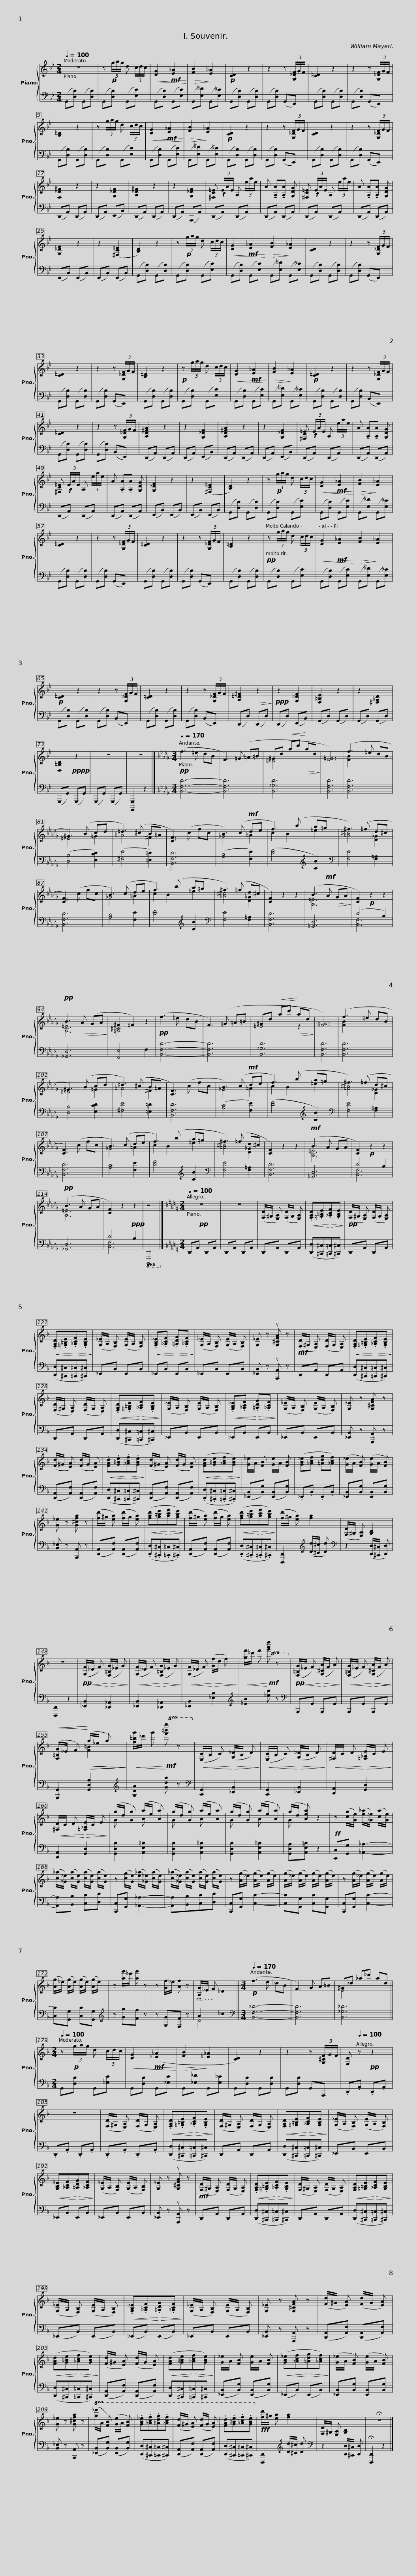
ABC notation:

X:1
%%score { ( 1 3 ) | ( 2 4 ) }
L:1/8
Q:1/4=100
M:2/4
I:linebreak $
K:Bb
V:1 treble
V:3 treble
V:2 bass
V:4 bass
V:1
 z4 | z!p! (3g/a/g/ d (3c/d/c/ |!<(! [DG]2!mf! [E_A]2!<)! |!>(! [FB]2!>)! [E_A]2 |!p! [CD]2 z2 |$ %5
 z2 z (3[G,_DF]/G/F/ | [C=D]2 z2 | z2 z (3[G,_DF]/G/F/ | [B,=D]2 z2 | z (3g/a/g/ d (3c/d/c/ |$ %10
!<(! [DG]2!mf! [E_A]2!<)! |!>(! [FB]2!>)! [E_A]2 |!p! [CD]2 z2 | z2 z (3[G,_DF]/G/F/ | [CD]2 z2 |$ %15
 z2 z (3[G,_DF]/G/F/ | [F,D^F]2 z2 | z2 [G,_DF]2 | [A,D^F]2 z2 | z2 [G,_DF]2 |$ %20
 [^F,C=E]!f! (3E/A/E/ A, (3e/a/e/ | A !tenuto![A,A]!tenuto![A,A] [G,DG] | [^F,C=E]!f! (3E/A/E/ A, (3e/a/e/ | A !tenuto![A,A]!tenuto![A,A] [G,DG] |$ [G,_DF]2 z2 | %25
 z2 ([^F,C=E]2 | [B,D]2) z2 | z!p! (3g/a/g/ d (3c/d/c/ |!<(! [DG]2!mf! [E_A]2!<)! |$!>(! [FB]2!>)! [E_A]2 | %30
 [CD]2 z2 | z2 z (3[G,_DF]/G/F/ | [C=D]2 z2 | z2 z (3[G,_DF]/G/F/ |$ [B,=D]2 z2 | %35
!p! z (3g/a/g/ d (3c/d/c/ |!<(! [DG]2!mf! [E_A]2!<)! |!>(! [FB]2!>)! [E_A]2 |!p! [C=D]2 z2 |$ z2 z (3[G,_DF]/G/F/ | %40
 [C=D]2 z2 | z2 z (3[G,_DF]/G/F/ | [A,D^FA]2 z2 | z2 [G,_DF]2 | [A,D^FA]2 z2 |$ %45
 z2 [G,_DF]2 | [^F,C=E]!f! (3E/A/E/ A, (3e/a/e/ | A !tenuto![A,A]!tenuto![A,A] [G,DG] | [^F,C=E]!f! (3E/A/E/ A, (3e/a/e/ | A !tenuto![A,A]!tenuto![A,A] [G,DG] |$ %50
 [G,_DF]2 z2 | z2 ([^F,C=E]2 | [B,D]2) z2 | z!p! (3g/a/g/ d (3c/d/c/ |!<(! [DG]2!mf! [E_A]2!<)! | %55
!>(! [FB]2!>)! [E_A]2 |$ [C=D]2 z2 | z2 z (3[G,_DF]/G/F/ | [C=D]2 z2 | z2 z (3[G,_DF]/G/F/ | %60
 [B,=D]2 z2 |!pp! z (3g/a/g/ d (3c/d/c/ |$!<(! [DG]2!mf! [E_A]2!<)! |!>(! [FB]2!>)! [E_A]2 |!p! [C=D]2 z2 | %65
 z2 z (3[G,_DF]/G/F/ | [C=D]2 z2 | z2 z (3[G,_DF]/G/F/ |$ [A,=D^F]2!>(! z2!>)! |!ppp! z2 [G,_DF]2 | %70
 [F,=B,E]2 z2 | z2 [^F,_A,D]2 | [D,=B,D]2!pppp! z2 | z4 | z4 |]$ %75
[K:Db][M:3/4]!pp![Q:1/4=170] (f3 =e dB | F3) (=G =A=B | ^Gd!<(! ad'!<)!!>(! ad!>)! | [F=G]6) |$ (f3 =e dB | %80
 ^G3) (B cd | =d3) (^c B=A | [CF]3) (c fc |$ B3) (c!mf! de | f3) (b a=g | %85
 ^f3) (=f d^c | [CF]3) (c fc |$ B3) (c de | f3) (b a=g | ^f3) (=f d^c | %90
 [CF]2) z2 z2 |$ (B3!mf! A!>(! GA!>)! | [CF]2)!p! z2 z2 |!pp! B3!>(! A (GA!>)! | ^F2 =F2) z2 |$ %95
!pp! (f3 =e dB | F3) (=G =A=B | ^Gd!<(! ad'!<)!!>(! ad!>)! | [F=G]6) | (f3 =e dB |$ %100
 ^G3) (B cd | =d3) (^c B=A | [CF]3) (c fc | B3) (c!mf! de | f3) (b a=g |$ %105
 ^f3) (=f d^c | [CF]3) (c fc | B3) (c de | f3) (b a=g | ^f3) (=f d^c |$ %110
 [CF]2) z2 z2 |!mf! (B3 A GA | [CF]2)!p! z2 z2 |!pp! (B3 A GA | [CF]2) z2!ppp! z2 | %115
 z4 |]$[K:F][M:2/4]!pp![Q:1/4=100] z4 | z4 | ([F,D]/^G,/ [E,A,]) ([F,D]/G,/ [E,A,]) |!<(! .[F,A,D].[=G,=B,E]!<)!!>(!.[_A,CF].[G,B,E]!>)! |$ %120
!pp! ([F,D]/^G,/ [E,A,]) ([F,D]/G,/ [E,A,]) |!<(! .[F,A,D].[=G,=B,E]!<)!!>(!.[_A,CF].[G,B,E]!>)! | ([G,_E]/A,/ [F,B,]) ([G,E]/A,/ [F,B,]) |!<(! .[G,B,_E].[_A,CF]!<)!!>(! .[=A,DG].[_A,CF]!>)! |$ ([G,_E]/A,/ [F,B,]) ([G,E]/A,/ [F,B,]) | %125
 [G,_E] z u[G,^CFA] z |!mf! ([F,D]/^G,/ [E,A,]) ([F,D]/G,/ [E,A,]) |!<(! .[F,A,D].[=G,=B,E]!<)!!>(!.[_A,CF].[G,B,E]!>)! | ([F,D]/^G,/ [E,A,]) ([F,D]/G,/ [E,A,]) |$!<(! .[F,A,D].[=G,=B,E]!<)!!>(!.[_A,CF].[G,B,E]!>)! | %130
 ([G,_E]/A,/ [F,B,]) ([G,E]/A,/ [F,B,]) |!<(! .[G,B,_E].[_A,CF]!<)!!>(! .[=A,DG].[_A,CF]!>)! | ([G,_E]/A,/ [F,B,]) ([G,E]/A,/ [F,B,]) | [G,_E] z [G,^CFA] z |$ ([Fd]/^G/ [EA]) ([Fd]/G/ [EA]) | %135
!<(! .[FAd].[G=Be]!<)!!>(!.[_Acf].[GBe]!>)! | ([Fd]/^G/ [EA]) ([Fd]/G/ [EA]) |!<(! ([FAd][G=Be]!<)!!>(![_Acf][GBe])!>)! | [G_e]/A/ [FB] [Ge]/A/ [FB] |$ ([GB_e][_Acf] [=Adg][_Acf]) | %140
 ([G_e]/A/ [FB]) ([Ge]/A/ [FB]) | [G_e] z [G^cfa] z | ([fd']/^g/ [ea]) ([fd']/g/ [ea]) |!<(! ([fad'][g=be']!<)!!>(![ac'f'][gbe'])!>)! |$ ([fd']/^g/ [ea]) ([fd']/g/ [ea]) | %145
!<(! ([fad'][g=be']!<)!!>(![ac'f'][gbe'])!>)! | ([fd']/^g/ [ea]) [fa]2 | ([F,D]/^G,/ [E,A,]) [G,B,]2 | z4 |$!pp!!<(! ([G,F]/_D/ F)!<)!!>(! ([F,=B,G]/_E/ G)!>)! | %150
!<(! ([G,F]/_D/ F)!<)!!>(! ([F,=B,G]/_E/ G)!>)! |!<(! ([G,F]/_D/ F)!<)!!>(! ([Gf]/d/ f)!>)! |!<(! [gf']/_d'/ f'!<)!!mf!!8va(! [g'b'f''] z!8va)! |$!pp!!<(! ([F,=B,G]/_E/ F)!<)!!>(! ([G,^CA]/F/ A)!>)! |!<(! ([F,=B,G]/_E/ F)!<)!!>(!!>(! ([G,^CA]/F/ A)!>)!!>)! | %155
!<(!!<(! ([F,=B,G]/_E/ F)!<)!!<)!!>(!!>(!!>(! (g/_e/ g)!>)!!>)!!>)! |!<(! [f=bg']/_d'/ g'!<)!!mf!!8va(! [f'=b'g''] z!8va)! |$!<(! ([E,C]/B,/ C)!<)!!>(! ([G,_D]/B,/ D)!>)! |!<(! ([E,C]/B,/ C)!<)!!>(! ([G,_D]/B,/ D)!>)! |!<(! [^F,D]/C/ D!<)!!>(! [=F,_A,E]/C/ E!>)! | %160
!<(! [^F,D]/C/ D!<)!!>(! [=F,_A,E]/C/ E!>)! |$ (g/d/ [Gg]) (a/e/ [Aa]) | (g/d/ [Gg]) (a/e/ [Aa]) | (g/d/ [Gg]) (a/e/ [Aa]) | (g/d/ [Aea]) z2 |$ %165
!ff! z ([cg]/[Ge]/) ([e_a]/[_G_e]/) ([ca]/[Ge]/) | ([c_a]/[_G_e]/) ([ca]/[Ge]/) ([ca]/[Ge]/) ([ca]/[Ge]/) | z ([cg]/[Ge]/) ([e_a]/[_G_e]/) ([ca]/[Ge]/) |$ ([c_a]/[_G_e]/) ([ca]/[Ge]/) ([ca]/[Ge]/) ([ca]/[Ge]/) | z ([Ag]/_e/) ([Ag]/e/) ([Ag]/e/) | %170
 ([Ag]/_e/) ([Ag]/e/) ([Ag]/e/) ([Ag]/e/) |$ z ([Ag]/_e/) ([Ag]/e/) ([Ag]/e/) | ([Ag]/_e/) ([Ag]/e/) ([Ag]/e/) ([Ag]/e/) | z [ag']/_e'/ [ag'] z |$ z [Gf]/_e/ [Af] z | %175
 [A,G]/_E/ F _D2 ||[M:3/4][Q:1/4=170]!p! (f3 e _dB | F3) G A=B | ^G_d _a_d' ad ||$[M:2/4][Q:1/4=100] z!p! (3g/a/g/ d (3c/d/c/ | %180
!<(! [DG]2!mf! ([_E_A]2!<)! |!>(! [FB]2!>)! [_E_A]2 | [CD]2) z2 |$ z2 z (3[G,^CF]/G/F/ | [F,D][Q:1/4=100] z!pp! z2 | %185
 z4 | ([F,D]/^G,/ [E,A,]) ([F,D]/G,/ [E,A,]) |$!<(! .[F,A,D].[=G,=B,E]!<)!!>(!.[_A,CF].[G,B,E]!>)! | ([F,D]/^G,/ [E,A,]) ([F,D]/G,/ [E,A,]) |!<(! [F,A,D][=G,=B,E]!<)!!>(![_A,CF][G,B,E]!>)! | %190
 ([G,_E]/A,/ [F,B,]) ([G,E]/A,/ [F,B,]) |$!<(! [G,B,_E][_A,CF]!<)!!>(![=A,DG][_A,CF]!>)! | ([G,_E]/A,/ [F,B,]) ([G,E]/A,/ [F,B,]) | [G,_E] z u[G,^CFA] z |!mf! ([F,D]/^G,/ [E,A,]) ([F,D]/G,/ [E,A,]) |$ %195
!<(! .[F,A,D].[=G,=B,E]!<)!!>(!.[_A,CF].[G,B,E]!>)! | ([F,D]/^G,/ [E,A,]) ([F,D]/G,/ [E,A,]) |!<(! [F,A,D][=G,=B,E]!<)!!>(![_A,CF][G,B,E]!>)! | ([G,_E]/A,/ [F,B,]) ([G,E]/A,/ [F,B,]) |!<(! .[G,B,_E].[_A,CF]!<)!!>(!.[=A,DG].[_A,CF]!>)! |$ %200
 ([G,_E]/A,/ [F,B,]) ([G,E]/A,/ [F,B,]) | [G,_E] z [G,^CFA] z | ([Fd]/^G/ [EA]) ([Fd]/G/ [EA]) |!<(! ([FAd][G=Be]!<)!!>(![_Acf][GBe])!>)! |$ ([Fd]/^G/ [EA]) ([Fd]/G/ [EA]) | %205
!<(! ([FAd][G=Be]!<)!!>(![_Acf][GBe])!>)! | [G_e]/A/ [FB] [Ge]/A/ [FB] |!<(! ([GB_e][_Acf]!<)!!>(![=Adg][_Acf])!>)! |$ ([G_e]/A/ [FB]) ([Ge]/A/ [FB]) | [G_e] z [G^cfa] z | %210
!8va(! ([g_e']/a/ [fb]) ([ge']/a/ [fb]) | .[gb_e'].[_ac'f'].[=ad'g'].[_ac'f'] |$ ([fd']/^g/ [ea]) ([fd']/g/ [ea]) | .[fad'].[g=be'].[_ac'f'].[gbe']!8va)! |!fff! [fd']/^g/ [ea] [fa]2 | %215
 [F,D]/^G,/ [E,A,] [G,B,]2 | !fermata!z4 |] %217
V:2
 (G,,[D,B,]) (G,,[D,B,]) | (G,,[D,B,]) (G,,[E,C]) | (G,,[D,B,]) (G,,[E,C]) | (G,,[E,_D]) (G,,[E,_C]) | (G,,[D,B,]) (G,,[D,B,]) |$ %5
 (G,,[D,B,]) (G,,E,,) | (G,,[D,B,]) (G,,[D,B,]) | (G,,[D,B,]) (G,,E,,) | (G,,[D,B,]) (G,,[D,B,]) | (G,,[D,B,]) (G,,[E,C]) |$ %10
 (G,,[D,B,]) (G,,[E,C]) | (G,,[E,_D]) (G,,[E,_C]) | (G,,[D,B,]) (G,,[D,B,]) | (G,,[D,B,]) (G,,E,,) | (G,,[D,B,]) (G,,[D,B,]) |$ %15
 (G,,[D,B,]) (G,,E,,) | (D,,A,,) (D,,A,,) | (D,,A,,) (E,,B,,) | (D,,A,,) (D,,A,,) | (D,,A,,) (A,,,A,,) |$ %20
 (D,,A,,) (D,,A,,) | (D,,A,,) (D,,A,,) | (D,,A,,) (D,,A,,) | (D,,A,,) (D,,A,,) |$ (E,,B,,) (E,,B,,) | %25
 (E,,B,,) (E,,B,,) | (G,,[D,B,]) (G,,[D,B,]) | (G,,[D,B,]) (G,,[E,C]) | (G,,[D,B,]) (G,,[E,C]) |$ (G,,[E,_D]) (G,,[E,_C]) | %30
 (G,,[D,B,]) (G,,[D,B,]) | (G,,[D,B,]) (G,,E,,) | (G,,[D,B,]) (G,,[D,B,]) | (G,,[D,B,]) (G,,E,,) |$ (G,,[D,B,]) (G,,[D,B,]) | %35
 (G,,[D,B,]) (G,,[E,C]) | (G,,[D,B,]) (G,,[E,C]) | (G,,[E,_D]) (G,,[E,_C]) | (G,,[D,B,]) (G,,[D,B,]) |$ (G,,[D,B,]) (B,,E,,) | %40
 (G,,[D,B,]) (G,,[D,B,]) | (G,,[D,B,]) (B,,E,,) | (D,,A,,) (D,,A,,) | (D,,A,,) (E,,B,,) | (D,,A,,) (D,,A,,) |$ %45
 (D,,A,,) (E,,B,,) | (D,,A,,) (D,,A,,) | (D,,A,,) (D,,A,,) | (D,,A,,) (D,,A,,) | (D,,A,,) (D,,A,,) |$ %50
 (E,,B,,) (E,,B,,) | (E,,B,,) (E,,B,,) | (G,,[D,B,]) (G,,[D,B,]) | (G,,[D,B,]) (G,,[E,C]) | (G,,[D,B,]) (G,,[E,C]) | %55
 (G,,[E,_D]) (G,,[E,_C]) |$ (G,,[D,B,]) (G,,[D,B,]) | (G,,[D,B,]) (G,,E,,) | (G,,[D,B,]) (G,,[D,B,]) | (G,,[D,B,]) (G,,E,,) | %60
 (G,,[D,B,]) (G,,[D,B,]) | (G,,[D,B,]) (G,,[E,C]) |$ (G,,[D,B,]) (G,,[E,C]) | (G,,[E,_D]) (G,,[E,_C]) | (G,,[D,B,]) (G,,[D,B,]) | %65
 (G,,[D,B,]) (B,,E,,) | (G,,[D,B,]) (G,,[D,B,]) | (G,,[D,B,]) (B,,E,,) |$ (D,,D,) (D,,D,) | (D,,D,) (E,,B,,) | %70
 (G,,D,) (G,,D,) | (G,,D,) (G,,D,) | (G,,,G,,) (G,,,G,,) | (G,,,G,,) (G,,,G,,) | [G,,,,G,,,]2 z2 |]$ %75
[K:Db][M:3/4] [B,,F,D]6- | [B,,F,D]6 | [B,,_G,D]6 | [B,,F,D]6 |$ [B,,F,D]6 | %80
 ([D,B,]4 [E,CD]2) | ([^F,E]4 [=E,=D]2) | [B,,F,D]6 |$ ([A,C]4 [F,E]2) | ([DF]4[K:treble] [CB]2) | %85
[K:bass] [F,E]4 [F,=A,]2 | [B,,F,D]6 |$ [A,C]4 [F,E]2 | [DF]4[K:treble] [CB]2 |[K:bass] [F,E]4 [F,=A,]2 | %90
 [B,,F,D]6 |$ [_G,,D,]6 | (D4 B,2) | [_G,,D,]6 | [F,,E,]4 F,2 |$ %95
 [B,,F,D]6- | [B,,F,D]6 | [B,,_G,D]6 | [B,,F,D]6 | [B,,F,D]6 |$ %100
 [D,B,]4 [E,CD]2 | [^F,E]4 [=E,=D]2 | [B,,F,D]6 | ([A,C]4 [F,E]2) | ([DF]4[K:treble] [CB]2) |$ %105
[K:bass] [F,E]4 [F,=A,]2 | [B,,F,D]6 | [A,C]4 [F,E]2 | [DF]4[K:treble] [CB]2 |[K:bass] [F,E]4 [F,=A,]2 |$ %110
 [B,,F,D]6 | [_G,,D,]6 | D4 B,2 | [_G,,D,]6 | D4 B,2 | %115
!8vb(! B,,,,4!8vb)! |]$[K:F][M:2/4] D,,A,, D,,A,, | D,,A,, D,,A,, | D,,A,, D,,A,, | ([D,,D,][^C,,^C,][=C,,=C,][^C,,^C,]) |$ %120
 D,,A,, D,,A,, | ([D,,D,][^C,,^C,][=C,,=C,][^C,,^C,]) | _E,,B,, E,,B,, | _E,,B,, E,,B,, |$ _E,,B,, E,,B,, | %125
 [_E,,B,,] z u[A,,,A,,] z | D,,A,, D,,A,, | ([D,,D,][^C,,^C,][=C,,=C,][^C,,^C,]) | D,,A,, D,,A,, |$ ([D,,D,][^C,,^C,][=C,,=C,][^C,,^C,]) | %130
 _E,,B,, E,,B,, | _E,,B,, E,,B,, | _E,,B,, E,,B,, | [_E,,B,,] z [A,,,A,,] z |$ ([D,,A,,][A,,F,]) ([D,,A,,][A,,F,]) | %135
 ([D,,D,][^C,,^C,][=C,,=C,][^C,,^C,]) | ([D,,A,,][A,,F,]) ([D,,A,,][A,,F,]) | (.[D,,D,].[^C,,^C,].[=C,,=C,].[^C,,^C,]) | ([_E,,B,,][B,,G,]) ([E,,B,,][B,,G,]) |$ ._E,,.B,, .E,,.B,, | %140
 [_E,,B,,][B,,G,] [E,,B,,][B,,G,] | [B,,_E,] z [A,,,A,,] z | ([D,,A,,][A,,F,]) ([D,,A,,][A,,F,]) | (.[D,,D,].[^C,,^C,].[=C,,=C,].[^C,,^C,]) |$ ([D,,A,,][A,,F,]) ([D,,A,,][A,,F,]) | %145
 (.[D,,D,].[^C,,^C,].[=C,,=C,].[^C,,^C,]) | [D,,,D,,]2[K:treble] ([Dd]/[^C^c]/ [Dd]) |[K:bass] z2 ([D,,D,]/[^C,,^C,]/ [D,,D,]) | [D,,,D,,]2 z2 |$ [_E,,B,,]2 [_D,,_A,,]2 | %150
 [_E,,B,,]2 [_D,,_A,,]2 | [_E,,B,,]2 [_E,B,]2 |[K:treble] [_EB]2 [_eb] z |$[K:bass] G,,,G,, G,,,G,, | G,,,G,, G,,,G,, | %155
 [G,,,G,,]2 [G,,D,A,]2 |[K:treble] [G,DA]2 [Gda] z |$[K:bass] [C,,G,,]2 [_E,,B,,]2 | [C,,G,,]2 [_E,,B,,]2 | [D,,A,,]2 [G,,D,]2 | %160
 [D,,A,,]2 [G,,D,]2 |$ [G,,D,B,]2 [A,,E,=B,]2 | [G,,D,B,]2 [A,,E,=B,]2 | [G,,D,B,]2 [A,,E,=B,]2 | [G,,D,A,][A,,E,=B,] z2 |$ %165
 [C,,C,][G,,G,] [_A,,_A,]2- | [A,,A,][B,,B,] [C,C][D,D] | [C,,C,][G,,G,] [_A,,_A,]2- |$ [A,,A,][B,,B,][C,C][D,D] | [C,,C,][G,,G,] [C,C]2- | %170
 [C,C][G,,G,] [C,C][G,,G,] |$ [C,,C,][G,,G,] [C,C]2- | [C,C][G,,G,] [C,C][G,,G,] |[K:treble] z [Gg][Ff] z |$ z [G,G][F,F] z | %175
 A2 _c2 ||[M:3/4][K:bass] [B,,F,_D]6- | [B,,F,D]6 | [B,,_G,_D]6 ||$[M:2/4] G,,[D,B,] G,,[_E,C] | %180
 G,,[D,B,] G,,[_E,C] | G,,[_E,_D] G,,[E,_C] | G,,[D,B,] G,,[D,B,] |$ G,,[D,B,] G,,A,,, | .D,,.A,, .D,,.A,, | %185
 .D,,.A,, .D,,.A,, | .D,,.A,, .D,,.A,, |$ ([D,,D,][^C,,^C,][=C,,=C,][^C,,^C,]) | D,,A,, D,,A,, | ([D,,D,][^C,,^C,][=C,,=C,][^C,,^C,]) | %190
 _E,,B,, E,,B,, |$ _E,,B,, E,,B,, | _E,,B,, E,,B,, | [_E,,B,,] z u[A,,,A,,] z | D,,A,, D,,A,, |$ %195
 ([D,,D,][^C,,^C,][=C,,=C,][^C,,^C,]) | D,,A,, D,,A,, | ([D,,D,][^C,,^C,][=C,,=C,][^C,,^C,]) | (_E,,B,,) (E,,B,,) | (_E,,B,,) (E,,B,,) |$ %200
 _E,,B,, E,,B,, | [_E,,B,,] z [A,,,A,,] z | ([D,,A,,][A,,F,]) ([D,,A,,][A,,F,]) | ([D,,D,][^C,,^C,][=C,,=C,][^C,,^C,]) |$ ([D,,A,,][A,,F,]) ([D,,A,,][A,,F,]) | %205
 [D,,D,][^C,,^C,][=C,,=C,][^C,,^C,] | ([_E,,B,,][B,,G,]) ([E,,B,,][B,,G,]) | (_E,,B,,) (E,,B,,) |$ [_E,,B,,][B,,G,] [E,,B,,][B,,G,] | [B,,_E,] z [A,,,A,,] z | %210
 ([_E,,B,,][B,,G,]) ([E,,B,,][B,,G,]) | ([D,,D,][^C,,^C,][=C,,=C,][^C,,^C,]) |$ ([D,,A,,][A,,F,]) ([D,,A,,][A,,F,]) | ([D,,D,][^C,,^C,][=C,,=C,][^C,,^C,]) | [D,,,D,,]2[K:treble] [Dd]/[^C^c]/ [Dd] | %215
[K:bass] z2 [D,,D,]/[^C,,^C,]/ [D,,D,] | !fermata![D,,,D,,]2 z2 |] %217
V:3
 x4 | x4 | x4 | x4 | x4 |$ %5
 x4 | x4 | x4 | x4 | x4 |$ %10
 x4 | x4 | x4 | x4 | x4 |$ %15
 x4 | x4 | x4 | x4 | x4 |$ %20
 x4 | x4 | x4 | x4 |$ x4 | %25
 x4 | x4 | x4 | x4 |$ x4 | %30
 x4 | x4 | x4 | x4 |$ x4 | %35
 x4 | x4 | x4 | x4 |$ x4 | %40
 x4 | x4 | x4 | x4 | x4 |$ %45
 x4 | x4 | x4 | x4 | x4 |$ %50
 x4 | x4 | x4 | x4 | x4 | %55
 x4 |$ x4 | x4 | x4 | x4 | %60
 x4 | x4 |$ x4 | x4 | x4 | %65
 x4 | x4 | x4 |$ x4 | x4 | %70
 x4 | x4 | x4 | x4 | x4 |]$ %75
[K:Db][M:3/4] x6 | x6 | =E4 x2 | x6 |$ [FB]2 x4 | %80
 =E4 =G2 | =A4 ^F2 | x6 |$ _G4 =A2 | c2 B2 =e2 | %85
 [=A^c]4 [D_G]2 | x6 |$ _G4 =A2 | c2 B2 =e2 | [=A^c]4 [D_G]2 | %90
 x6 |$ [A,=E]6 | x6 | [A,=E]6 | [=A,^C]4 x2 |$ %95
 x6 | x6 | =E4 z2 | x6 | [FB]2 x4 |$ %100
 =E4 =G2 | =A4 ^F2 | x6 | _G4 =A2 | c2 B2 =e2 |$ %105
 [=A^c]4 [D_G]2 | x6 | _G4 =A2 | c2 B2 =e2 | [=A^c]4 [D_G]2 |$ %110
 x6 | [A,=E]6 | x6 | [A,=E]6 | x6 | %115
 x4 |]$[K:F][M:2/4] x4 | x4 | x4 | x4 |$ %120
 x4 | x4 | x4 | x4 |$ x4 | %125
 x4 | x4 | x4 | x4 |$ x4 | %130
 x4 | x4 | x4 | x4 |$ x4 | %135
 x4 | x4 | x4 | x4 |$ x4 | %140
 x4 | x4 | x4 | x4 |$ x4 | %145
 x4 | x4 | x4 | x4 |$ x4 | %150
 x4 | x4 | x2!8va(! x2!8va)! |$ x4 | x4 | %155
 x2 [F=B]2 | x2!8va(! x2!8va)! |$ x4 | x4 | x4 | %160
 x4 |$ G x A x | G x A x | G x A x | G x3 |$ %165
 x4 | x4 | x4 |$ x4 | x4 | %170
 x4 |$ x4 | x4 | x4 |$ x4 | %175
 x4 ||[M:3/4] x6 | x6 | E4 x2 ||$[M:2/4] x4 | %180
 x4 | x4 | x4 |$ x4 | x4 | %185
 x4 | x4 |$ x4 | x4 | x4 | %190
 x4 |$ x4 | x4 | x4 | x4 |$ %195
 x4 | x4 | x4 | x4 | x4 |$ %200
 x4 | x4 | x4 | x4 |$ x4 | %205
 x4 | x4 | x4 |$ x4 | x4 | %210
!8va(! x4 | x4 |$ x4 | x4!8va)! | x4 | %215
 x4 | x4 |] %217
V:4
 x4 | x4 | x4 | x4 | x4 |$ %5
 x4 | x4 | x4 | x4 | x4 |$ %10
 x4 | x4 | x4 | x4 | x4 |$ %15
 x4 | x4 | x4 | x4 | x4 |$ %20
 x4 | x4 | x4 | x4 |$ x4 | %25
 x4 | x4 | x4 | x4 |$ x4 | %30
 x4 | x4 | x4 | x4 |$ x4 | %35
 x4 | x4 | x4 | x4 |$ x4 | %40
 x4 | x4 | x4 | x4 | x4 |$ %45
 x4 | x4 | x4 | x4 | x4 |$ %50
 x4 | x4 | x4 | x4 | x4 | %55
 x4 |$ x4 | x4 | x4 | x4 | %60
 x4 | x4 |$ x4 | x4 | x4 | %65
 x4 | x4 | x4 |$ x4 | x4 | %70
 x4 | x4 | x4 | x4 | x4 |]$ %75
[K:Db][M:3/4] x6 | x6 | x6 | x6 |$ x6 | %80
 x6 | x6 | x6 |$ x6 | x4[K:treble] x2 | %85
[K:bass] x6 | x6 |$ x6 | x4[K:treble] x2 |[K:bass] x6 | %90
 x6 |$ x6 | [B,,F,]6 | x6 | x6 |$ %95
 x6 | x6 | x6 | x6 | x6 |$ %100
 x6 | x6 | x6 | x6 | x4[K:treble] x2 |$ %105
[K:bass] x6 | x6 | x6 | x4[K:treble] x2 |[K:bass] x6 |$ %110
 x6 | x6 | [B,,F,]6 | x6 | [B,,F,]6 | %115
!8vb(! x4!8vb)! |]$[K:F][M:2/4] x4 | x4 | x4 | x4 |$ %120
 x4 | x4 | x4 | x4 |$ x4 | %125
 x4 | x4 | x4 | x4 |$ x4 | %130
 x4 | x4 | x4 | x4 |$ x4 | %135
 x4 | x4 | x4 | x4 |$ x4 | %140
 x4 | x4 | x4 | x4 |$ x4 | %145
 x4 | x2[K:treble] x2 |[K:bass] x4 | x4 |$ x4 | %150
 x4 | x4 |[K:treble] x4 |$[K:bass] x4 | x4 | %155
 x4 |[K:treble] x4 |$[K:bass] x4 | x4 | x4 | %160
 x4 |$ x4 | x4 | x4 | x4 |$ %165
 x4 | x4 | x4 |$ x4 | x4 | %170
 x4 |$ x4 | x4 |[K:treble] x4 |$ x4 | %175
 D4 ||[M:3/4][K:bass] x6 | x6 | x6 ||$[M:2/4] x4 | %180
 x4 | x4 | x4 |$ x4 | x4 | %185
 x4 | x4 |$ x4 | x4 | x4 | %190
 x4 |$ x4 | x4 | x4 | x4 |$ %195
 x4 | x4 | x4 | x4 | x4 |$ %200
 x4 | x4 | x4 | x4 |$ x4 | %205
 x4 | x4 | x4 |$ x4 | x4 | %210
 x4 | x4 |$ x4 | x4 | x2[K:treble] x2 | %215
[K:bass] x4 | x4 |] %217
